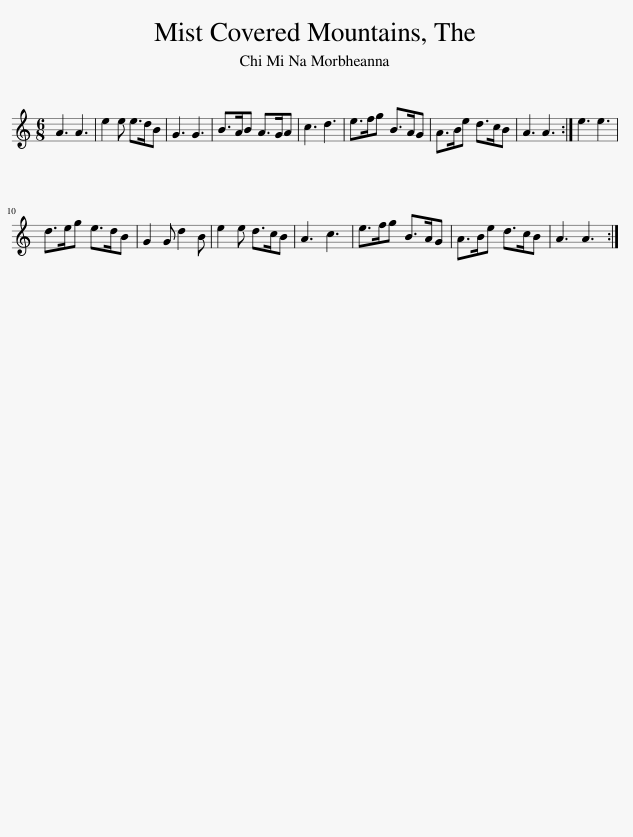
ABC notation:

X:1
L:1/8
M:6/8
I:linebreak $
K:C
V:1 treble
V:1
 A3 A3 | e2 e e>dB | G3 G3 | B>AB A>GA | c3 d3 | %5
 e>fg B>AG | A>Be d>cB | A3 A3 :| e3 e3 |$ d>eg e>dB | %10
 G2 G d2 B | e2 e d>cB | A3 c3 | e>fg B>AG | A>Be d>cB | %15
 A3 A3 :| %16
